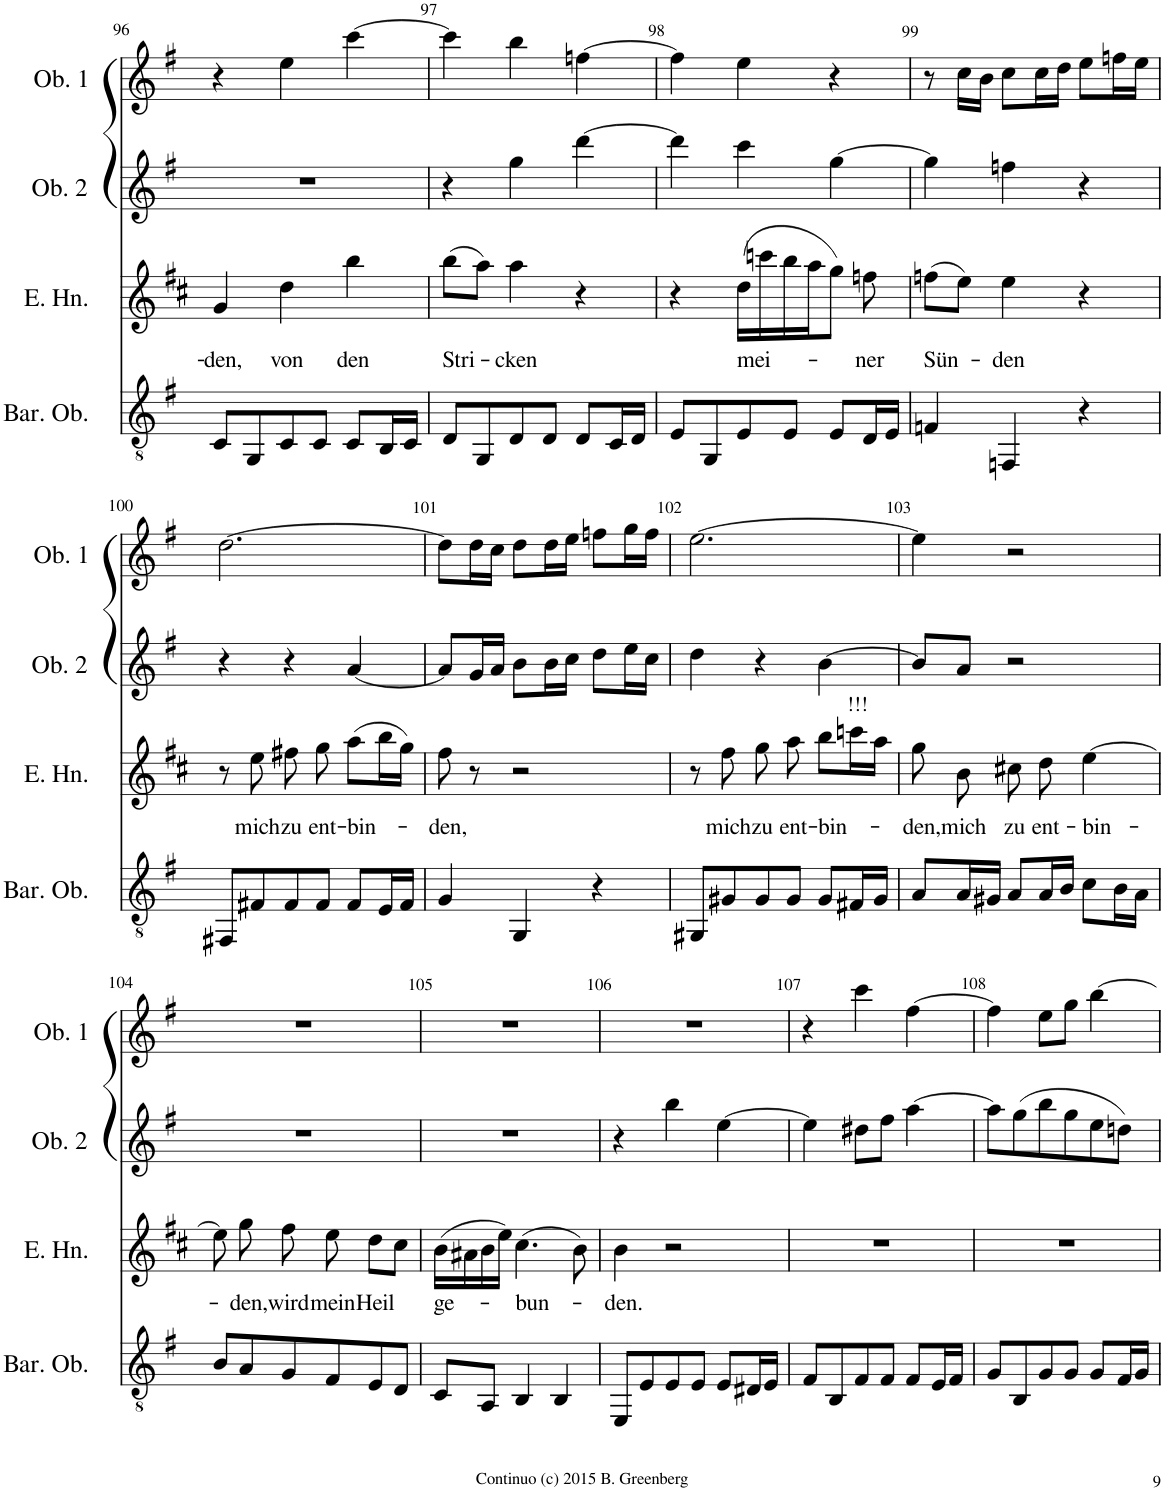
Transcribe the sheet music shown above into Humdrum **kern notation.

**kern	**kern	**text	**kern	**kern
*part4	*part3	*part3	*part2	*part1
*staff4	*staff3	*staff3	*staff2	*staff1
*I"Baritone Oboe	*I"English Horn	*	*I"Oboe 2	*I"Oboe 1
*I'Bar. Ob.	*I'E. Hn.	*	*I'Ob. 2	*I'Ob. 1
!!LO:PB:g=z
*clefGv2	*clefG2	*	*clefG2	*clefG2
*	*Trd4c7	*	*	*
*k[f#]	*k[f#c#]	*	*k[f#]	*k[f#]
*M3/4	*M3/4	*	*M3/4	*M3/4
=96	=96	=96	=96	=96
!	!	!LO:LY:b	!	!
8C/L	4g/	-den,	2.r	4r
8GG/	.	.	.	.
!	!	!LO:LY:b	!	!
8C/	4dd\	von	.	4ee\
8C/J	.	.	.	.
!	!	!LO:LY:b	!	!
8C/L	4bb\	den	.	[4ccc\
16BB/L	.	.	.	.
16C/JJ	.	.	.	.
=97	=97	=97	=97	=97
!	!	!LO:LY:b	!	!
8D/L	(8bb\L	Stri-	4r	4ccc\]
8GG/	8aa\J)	.	.	.
!	!	!LO:LY:b	!	!
8D/	4aa\	-cken	4gg\	4bb\
8D/J	.	.	.	.
8D/L	4r	.	[4ddd\	[4ffn\
16C/L	.	.	.	.
16D/JJ	.	.	.	.
=98	=98	=98	=98	=98
8E/L	4r	.	4ddd\]	4ff\]
8GG/	.	.	.	.
!	!	!LO:LY:b	!	!
8E/	(16dd\LL	mei-	4ccc\	4ee\
.	16cccn\	.	.	.
8E/J	16bb\	.	.	.
.	16aa\J	.	.	.
8E/L	8gg\J)	.	[4gg\	4r
!	!	!LO:LY:b	!	!
16D/L	8ffn\	-ner	.	.
16E/JJ	.	.	.	.
=99	=99	=99	=99	=99
!	!	!LO:LY:b	!	!
4Fn/	(8ffn\L	Sün-	4gg\]	8r
.	8ee\J)	.	.	16cc\LL
.	.	.	.	16b\JJ
!	!	!LO:LY:b	!	!
4FFn/	4ee\	-den	4ffn\	8cc\L
.	.	.	.	16cc\L
.	.	.	.	16dd\JJ
4r	4r	.	4r	8ee\L
.	.	.	.	16ffn\L
.	.	.	.	16ee\JJ
!!LO:LB:g=z
=100	=100	=100	=100	=100
8FF#X/L	8r	.	4r	[2.dd\
!	!	!LO:LY:b	!	!
8F#X/	8ee\	mich	.	.
!	!	!LO:LY:b	!	!
8F#/	8ff#X\	zu	4r	.
!	!	!LO:LY:b	!	!
8F#/J	8gg\	ent-	.	.
!	!	!LO:LY:b	!	!
8F#/L	(8aa\L	-bin-	[4a/	.
16E/L	16bb\L	.	.	.
16F#/JJ	16gg\JJ)	.	.	.
=101	=101	=101	=101	=101
!	!	!LO:LY:b	!	!
4G/	8ff#\	-den,	8a/L]	8dd\L]
.	8r	.	16g/L	16dd\L
.	.	.	16a/JJ	16cc\JJ
4GG/	2r	.	8b\L	8dd\L
.	.	.	16b\L	16dd\L
.	.	.	16cc\JJ	16ee\JJ
4r	.	.	8dd\L	8ffn\L
.	.	.	16ee\L	16gg\L
.	.	.	16cc\JJ	16ff\JJ
=102	=102	=102	=102	=102
8GG#X/L	8r	.	4dd\	[2.ee\
!	!	!LO:LY:b	!	!
8G#X/	8ff#\	mich	.	.
!	!	!LO:LY:b	!	!
8G#/	8gg\	zu	4r	.
!	!	!LO:LY:b	!	!
8G#/J	8aa\	ent-	.	.
!	!	!LO:LY:b	!	!
8G#/L	8bb\L	-bin-	[4b\	.
!	!LO:TX:a:t=!!!	!	!	!
16F#X/L	16cccn\L	.	.	.
16G#/JJ	16aa\JJ	.	.	.
=103	=103	=103	=103	=103
!	!	!LO:LY:b	!	!
8A/L	8gg\	-den,	8b/L]	4ee\]
!	!	!LO:LY:b	!	!
16A/L	8b\	mich	8a/J	.
16G#X/JJ	.	.	.	.
!	!	!LO:LY:b	!	!
8A/L	8cc#X\	zu	2r	2r
!	!	!LO:LY:b	!	!
16A/L	8dd\	ent-	.	.
16B/JJ	.	.	.	.
!	!	!LO:LY:b	!	!
8c\L	[4ee\	-bin-	.	.
16B\L	.	.	.	.
16A\JJ	.	.	.	.
!!LO:LB:g=z
=104	=104	=104	=104	=104
8B/L	8ee\]	.	2.r	2.r
!	!	!LO:LY:b	!	!
8A/	8gg\	-den,	.	.
!	!	!LO:LY:b	!	!
8G/	8ff#\	wird	.	.
!	!	!LO:LY:b	!	!
8F#/	8ee\	mein	.	.
!	!	!LO:LY:b	!	!
8E/	8dd\L	Heil	.	.
8D/J	8cc#\J	.	.	.
=105	=105	=105	=105	=105
!	!	!LO:LY:b	!	!
8C/L	(16b\LL	ge-	2.r	2.r
.	16a#X\	.	.	.
8AA/J	16b\	.	.	.
.	16ee\JJ)	.	.	.
!	!	!LO:LY:b	!	!
4BB/	(4.cc#\	-bun-	.	.
4BB/	.	.	.	.
.	8b\)	.	.	.
=106	=106	=106	=106	=106
!	!	!LO:LY:b	!	!
8EE/L	4b\	-den.	4r	2.r
8E/	.	.	.	.
8E/	2r	.	4bb\	.
8E/J	.	.	.	.
8E/L	.	.	[4ee\	.
16D#X/L	.	.	.	.
16E/JJ	.	.	.	.
=107	=107	=107	=107	=107
8F#/L	2.r	.	4ee\]	4r
8BB/	.	.	.	.
8F#/	.	.	8dd#X\L	4ccc\
8F#/J	.	.	8ff#\J	.
8F#/L	.	.	[4aa\	[4ff#\
16E/L	.	.	.	.
16F#/JJ	.	.	.	.
=108	=108	=108	=108	=108
8G/L	2.r	.	8aa\L]	4ff#\]
8BB/	.	.	(8gg\	.
8G/	.	.	8bb\	8ee\L
8G/J	.	.	8gg\	8gg\J
8G/L	.	.	8ee\	[4bb\
16F#/L	.	.	8ddn\J)	.
16G/JJ	.	.	.	.
=	=	=	=	=
*-	*-	*-	*-	*-
